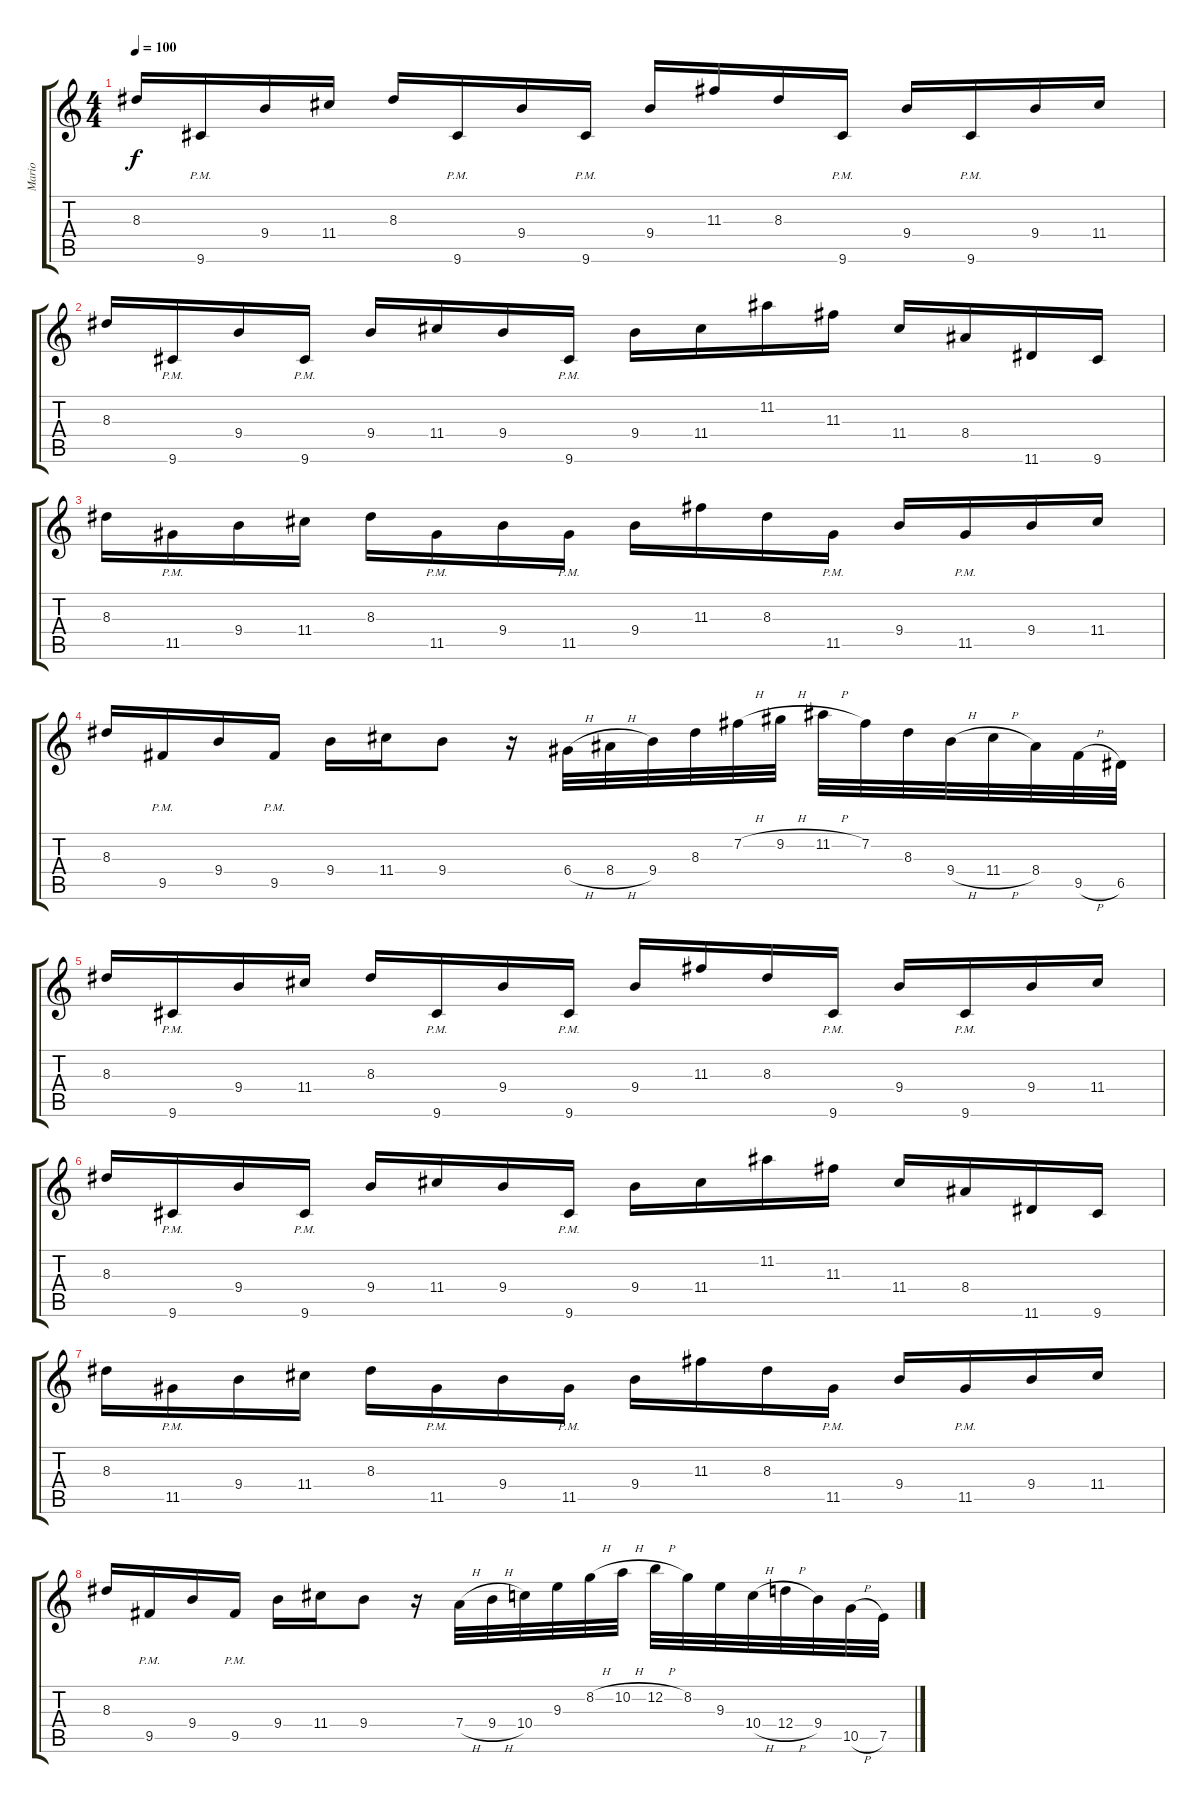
\track ("Mario" "Mario") {instrument distortionguitar}
\staff {score tabs}
\tuning (E4 B3 G3 D3 A2 E2) {hide}
\ts (4 4)
\tempo 100
\clef g2
\ks c
8.3.16{dy f} 9.6{pm}.16 9.4.16 11.4.16 8.3.16 9.6{pm}.16 9.4.16 9.6{pm}.16 9.4.16 11.3.16 8.3.16 9.6{pm}.16 9.4.16 9.6{pm}.16 9.4.16 11.4.16 |
8.3.16 9.6{pm}.16 9.4.16 9.6{pm}.16 9.4.16 11.4.16 9.4.16 9.6{pm}.16 9.4.16 11.4.16 11.2.16 11.3.16 11.4.16 8.4.16 11.6.16 9.6.16 |
8.3.16 11.5{pm}.16 9.4.16 11.4.16 8.3.16 11.5{pm}.16 9.4.16 11.5{pm}.16 9.4.16 11.3.16 8.3.16 11.5{pm}.16 9.4.16 11.5{pm}.16 9.4.16 11.4.16 |
8.3.16 9.5{pm}.16 9.4.16 9.5{pm}.16 9.4.16 11.4.16 9.4.8 r.16 6.4{h}.32 8.4{h}.32 9.4.32 8.3.32 7.2{h}.32 9.2{h}.32 11.2{h}.32 7.2.32 8.3.32 9.4{h}.32 11.4{h}.32 8.4.32 9.5{h}.32 6.5.32 |
8.3.16 9.6{pm}.16 9.4.16 11.4.16 8.3.16 9.6{pm}.16 9.4.16 9.6{pm}.16 9.4.16 11.3.16 8.3.16 9.6{pm}.16 9.4.16 9.6{pm}.16 9.4.16 11.4.16 |
8.3.16 9.6{pm}.16 9.4.16 9.6{pm}.16 9.4.16 11.4.16 9.4.16 9.6{pm}.16 9.4.16 11.4.16 11.2.16 11.3.16 11.4.16 8.4.16 11.6.16 9.6.16 |
8.3.16 11.5{pm}.16 9.4.16 11.4.16 8.3.16 11.5{pm}.16 9.4.16 11.5{pm}.16 9.4.16 11.3.16 8.3.16 11.5{pm}.16 9.4.16 11.5{pm}.16 9.4.16 11.4.16 |
8.3.16 9.5{pm}.16 9.4.16 9.5{pm}.16 9.4.16 11.4.16 9.4.8 r.16 7.4{h}.32 9.4{h}.32 10.4.32 9.3.32 8.2{h}.32 10.2{h}.32 12.2{h}.32 8.2.32 9.3.32 10.4{h}.32 12.4{h}.32 9.4.32 10.5{h}.32 7.5.32
